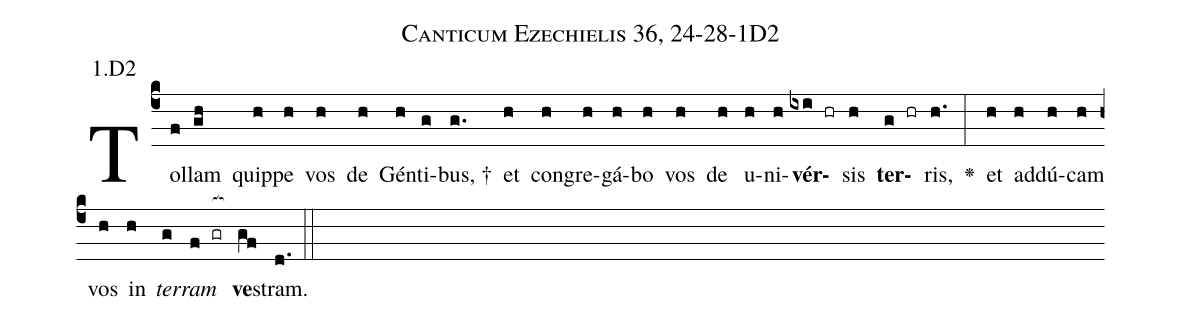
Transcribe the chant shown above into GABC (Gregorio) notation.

name: Canticum Ezechielis 36, 24-28-1D2;
annotation: 1.D2;
%%
(c4)Tol(f)lam(gh) quip(h)pe(h) vos(h) de(h) Gén(h)ti(g)bus, †(g.) et(h) con(h)gre(h)gá(h)bo(h) vos(h) de(h) u(h)ni(h)<b>vér</b>(ixi hr)sis(h) <b>ter</b>(g hr)ris,(h.) <v>\greheightstar</v>(:) et(h) ad(h)dú(h)cam(h) vos(h) in(h) <i>ter</i>(g)<i>ram</i>(f gr[ocb:1{]) <b>ve</b>(gf[ocb:0}])stram.(d.) (::)


%E(h) u(h) o(g) u(f) a(gf) e.(d.) (::)
